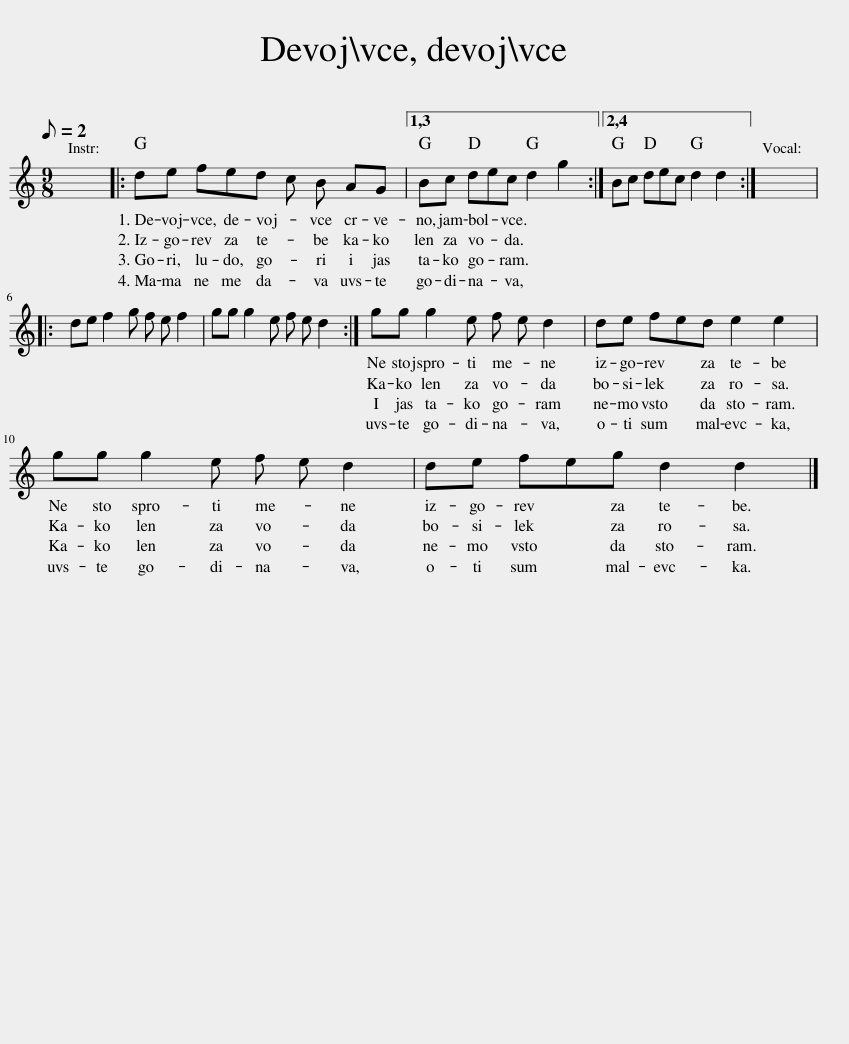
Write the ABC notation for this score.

X:1
L:1/8
Q:1/8=2
M:9/8
I:linebreak $
K:C
V:1 treble
V:1
 x9 |: de fed c B AG |1,3 Bc dec d2 g2 :|2,4 Bc dec d2 d2 :| x9 |:$ %5
 de f2 g f e f2 | gg g2 e f e d2 :| gg g2 e f e d2 | de fed e2 e2 |$ gg g2 e f e d2 | %10
 de feg d2 d2 |] %11
